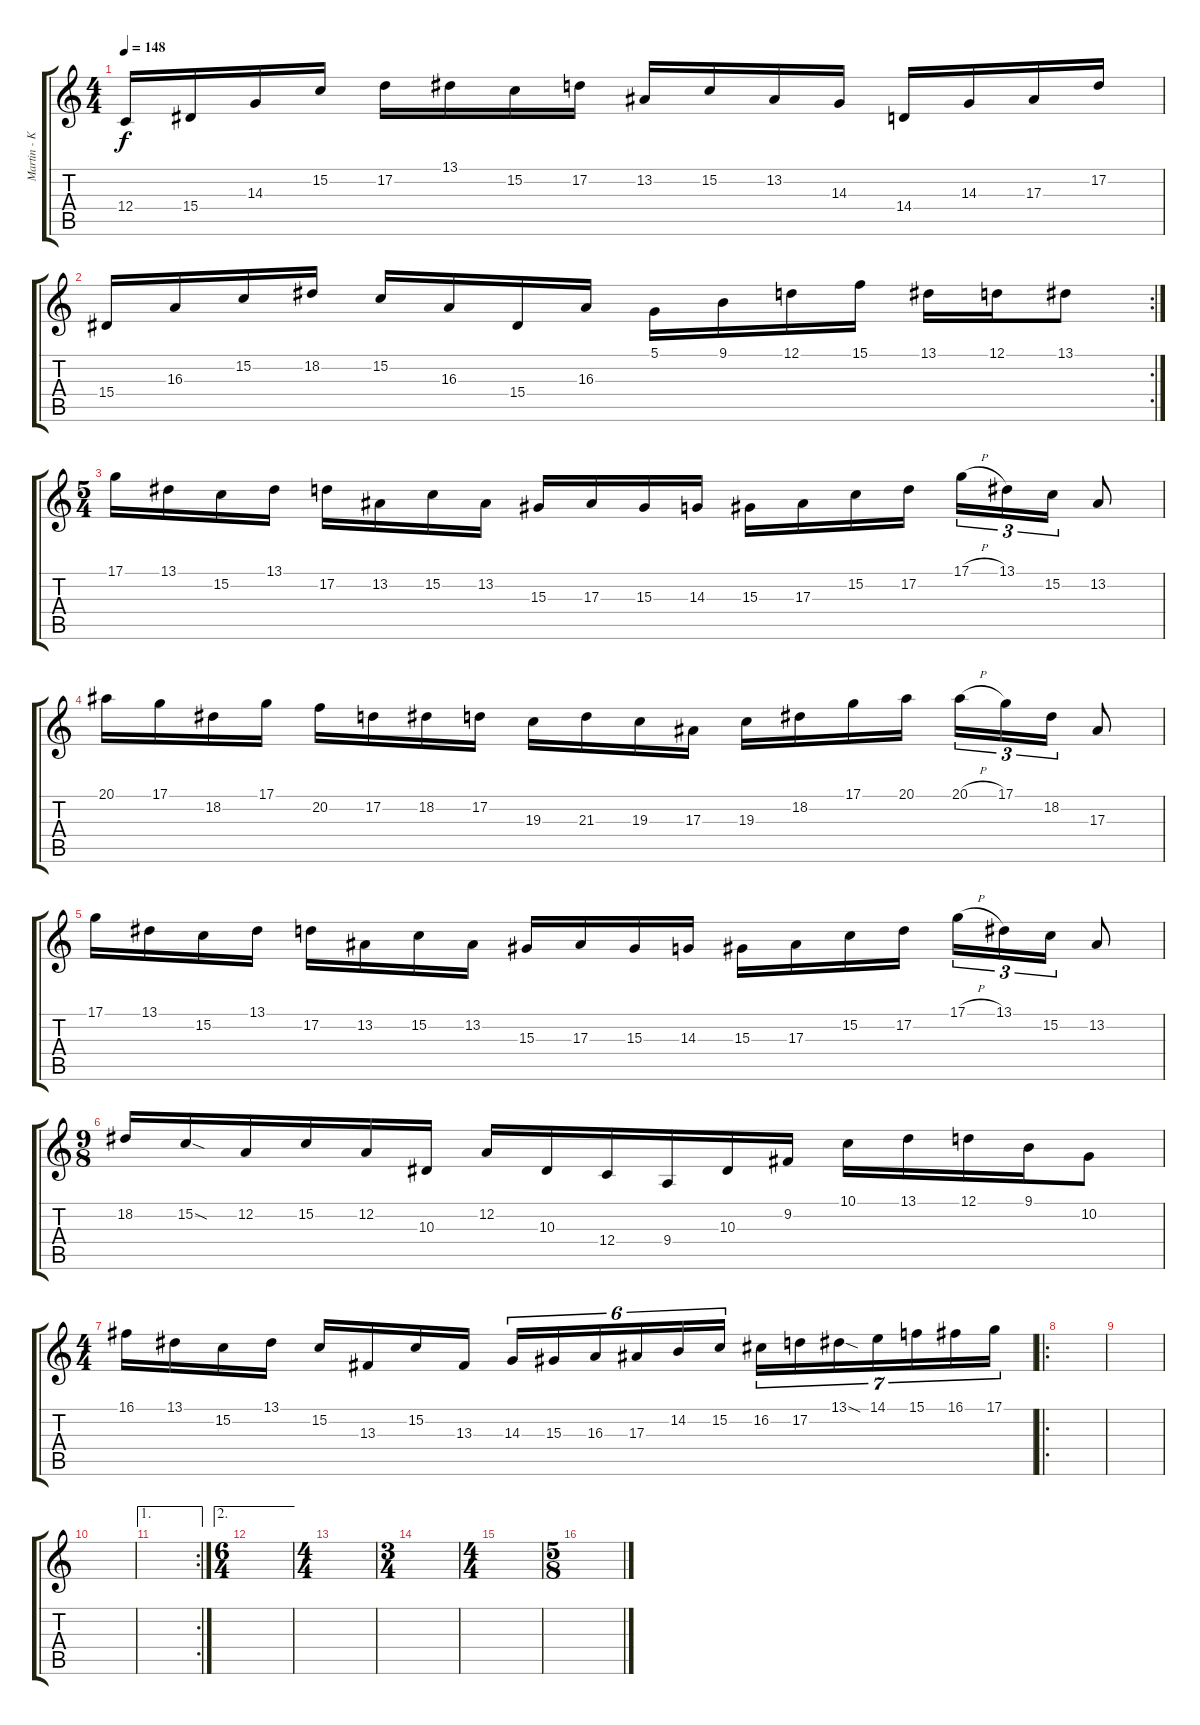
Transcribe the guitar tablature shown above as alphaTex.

\track ("Martin - Keyboards" "Martin - K") {instrument lead1square}
\staff {score tabs}
\tuning (D4 A3 F3 C3 G2 C2) {hide}
\ts (4 4)
\tempo 148
\clef g2
\ks c
12.4.16{dy f} 15.4.16 14.3.16 15.2.16 17.2.16 13.1.16 15.2.16 17.2.16 13.2.16 15.2.16 13.2.16 14.3.16 14.4.16 14.3.16 17.3.16 17.2.16 |
\rc 2
15.4.16 16.3.16 15.2.16 18.2.16 15.2.16 16.3.16 15.4.16 16.3.16 5.1.16 9.1.16 12.1.16 15.1.16 13.1.16 12.1.16 13.1.8 |
\ts (5 4)
17.1.16 13.1.16 15.2.16 13.1.16 17.2.16 13.2.16 15.2.16 13.2.16 15.3.16 17.3.16 15.3.16 14.3.16 15.3.16 17.3.16 15.2.16 17.2.16 17.1{h}.16{tu (3 2)} 13.1.16{tu (3 2)} 15.2.16{tu (3 2)} 13.2.8 |
20.1.16 17.1.16 18.2.16 17.1.16 20.2.16 17.2.16 18.2.16 17.2.16 19.3.16 21.3.16 19.3.16 17.3.16 19.3.16 18.2.16 17.1.16 20.1.16 20.1{h}.16{tu (3 2)} 17.1.16{tu (3 2)} 18.2.16{tu (3 2)} 17.3.8 |
17.1.16 13.1.16 15.2.16 13.1.16 17.2.16 13.2.16 15.2.16 13.2.16 15.3.16 17.3.16 15.3.16 14.3.16 15.3.16 17.3.16 15.2.16 17.2.16 17.1{h}.16{tu (3 2)} 13.1.16{tu (3 2)} 15.2.16{tu (3 2)} 13.2.8 |
\ts (9 8)
18.2.16 15.2{sod}.16 12.2.16 15.2.16 12.2.16 10.3.16 12.2.16 10.3.16 12.4.16 9.4.16 10.3.16 9.2.16 10.1.16 13.1.16 12.1.16 9.1.16 10.2.8 |
\ts (4 4)
16.1.16 13.1.16 15.2.16 13.1.16 15.2.16 13.3.16 15.2.16 13.3.16 14.3.16{tu (6 4)} 15.3.16{tu (6 4)} 16.3.16{tu (6 4)} 17.3.16{tu (6 4)} 14.2.16{tu (6 4)} 15.2.16{tu (6 4)} 16.2.16{tu (7 4)} 17.2.16{tu (7 4)} 13.1{sod}.16{tu (7 4)} 14.1.16{tu (7 4)} 15.1.16{tu (7 4)} 16.1.16{tu (7 4)} 17.1.16{tu (7 4)} |
\ro
|
|
|
\ae 1
\rc 2
|
\ae 2
\ts (6 4)
|
\ts (4 4)
|
\ts (3 4)
|
\ts (4 4)
|
\ts (5 8)
